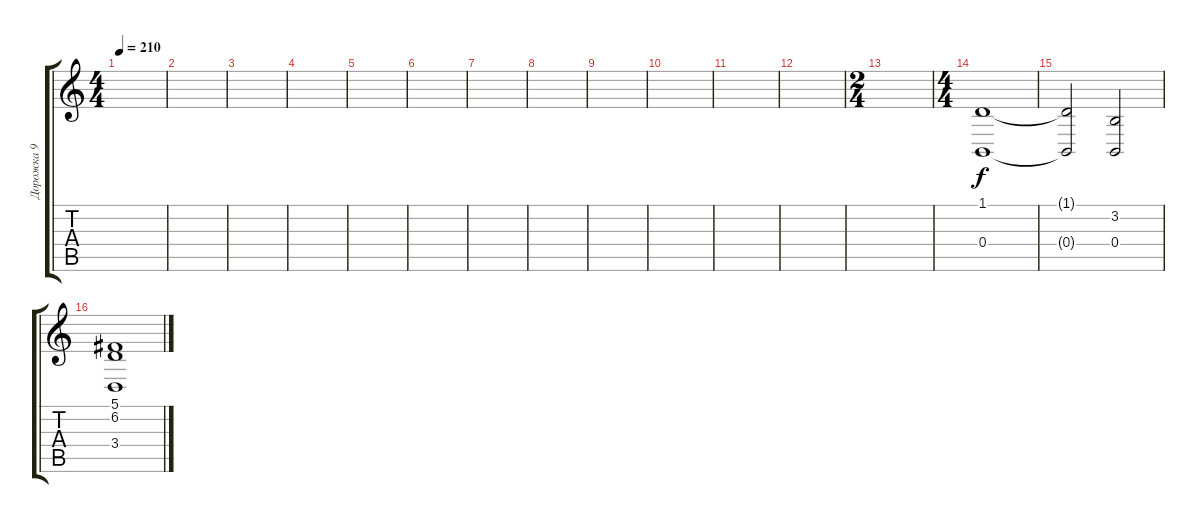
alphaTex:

\track ("Дорожка 9" "Дорожка 9") {instrument choiraahs}
\staff {score tabs}
\tuning (Db4 Ab3 E3 B2 Gb2 B1) {hide}
\ts (4 4)
\tempo 210
\clef g2
\ks c
|
|
|
|
|
|
|
|
|
|
|
|
\ts (2 4)
|
\ts (4 4)
(1.1 0.4).1 |
(1.1{t} 0.4{t}).2 (3.2 0.4).2 |
(5.1 6.2 3.4).1
